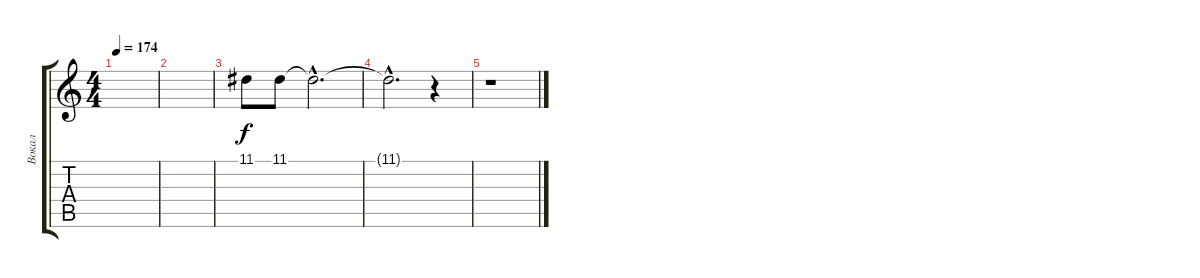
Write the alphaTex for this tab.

\track ("Вокал" "Вокал") {instrument lead6voice}
\staff {score tabs}
\tuning (E4 B3 G3 D3 A2 E2) {hide}
\ts (4 4)
\tempo 174
\clef g2
\ks c
|
|
11.1.8{volume 15 instrument fx7echoes} 11.1.8 11.1{hac t}.2{d} |
11.1{hac t}.2{d} r.4 |
r.1
